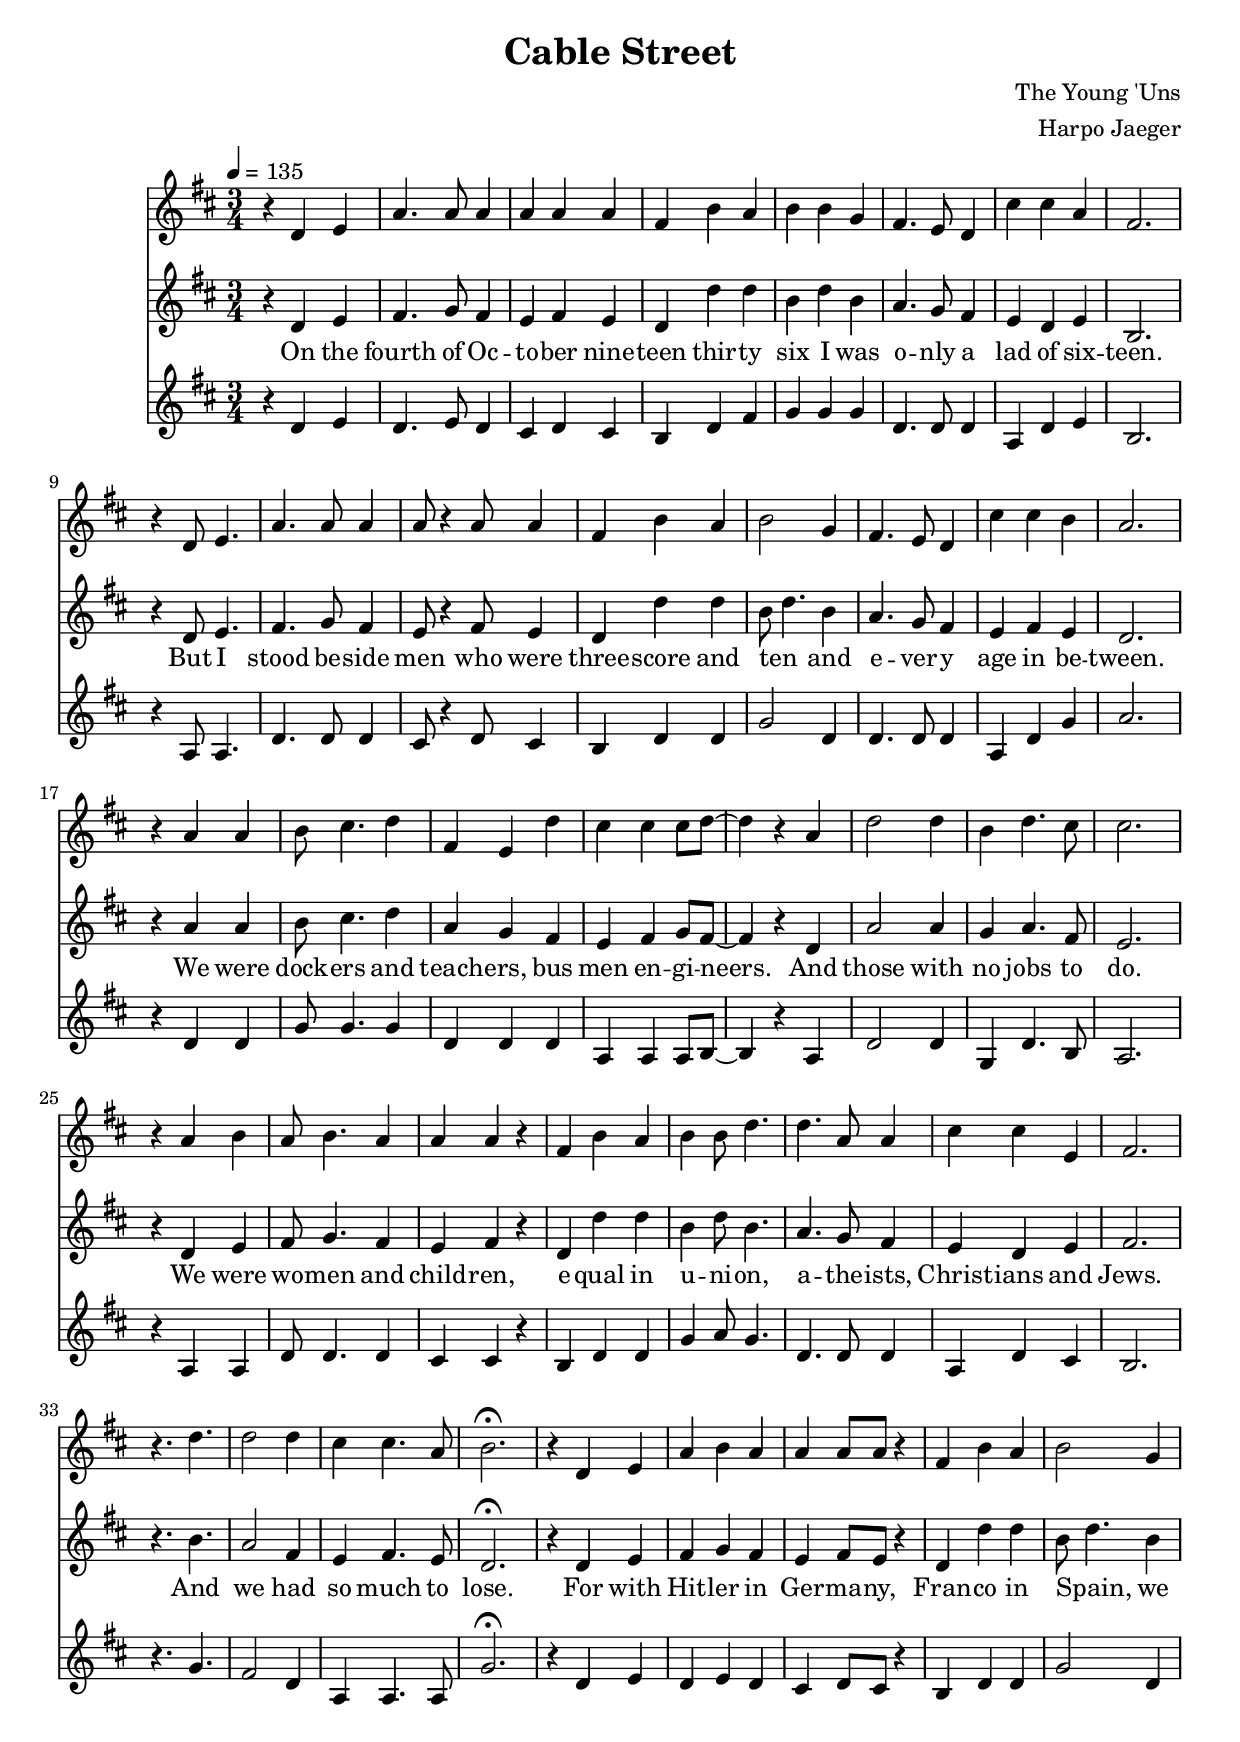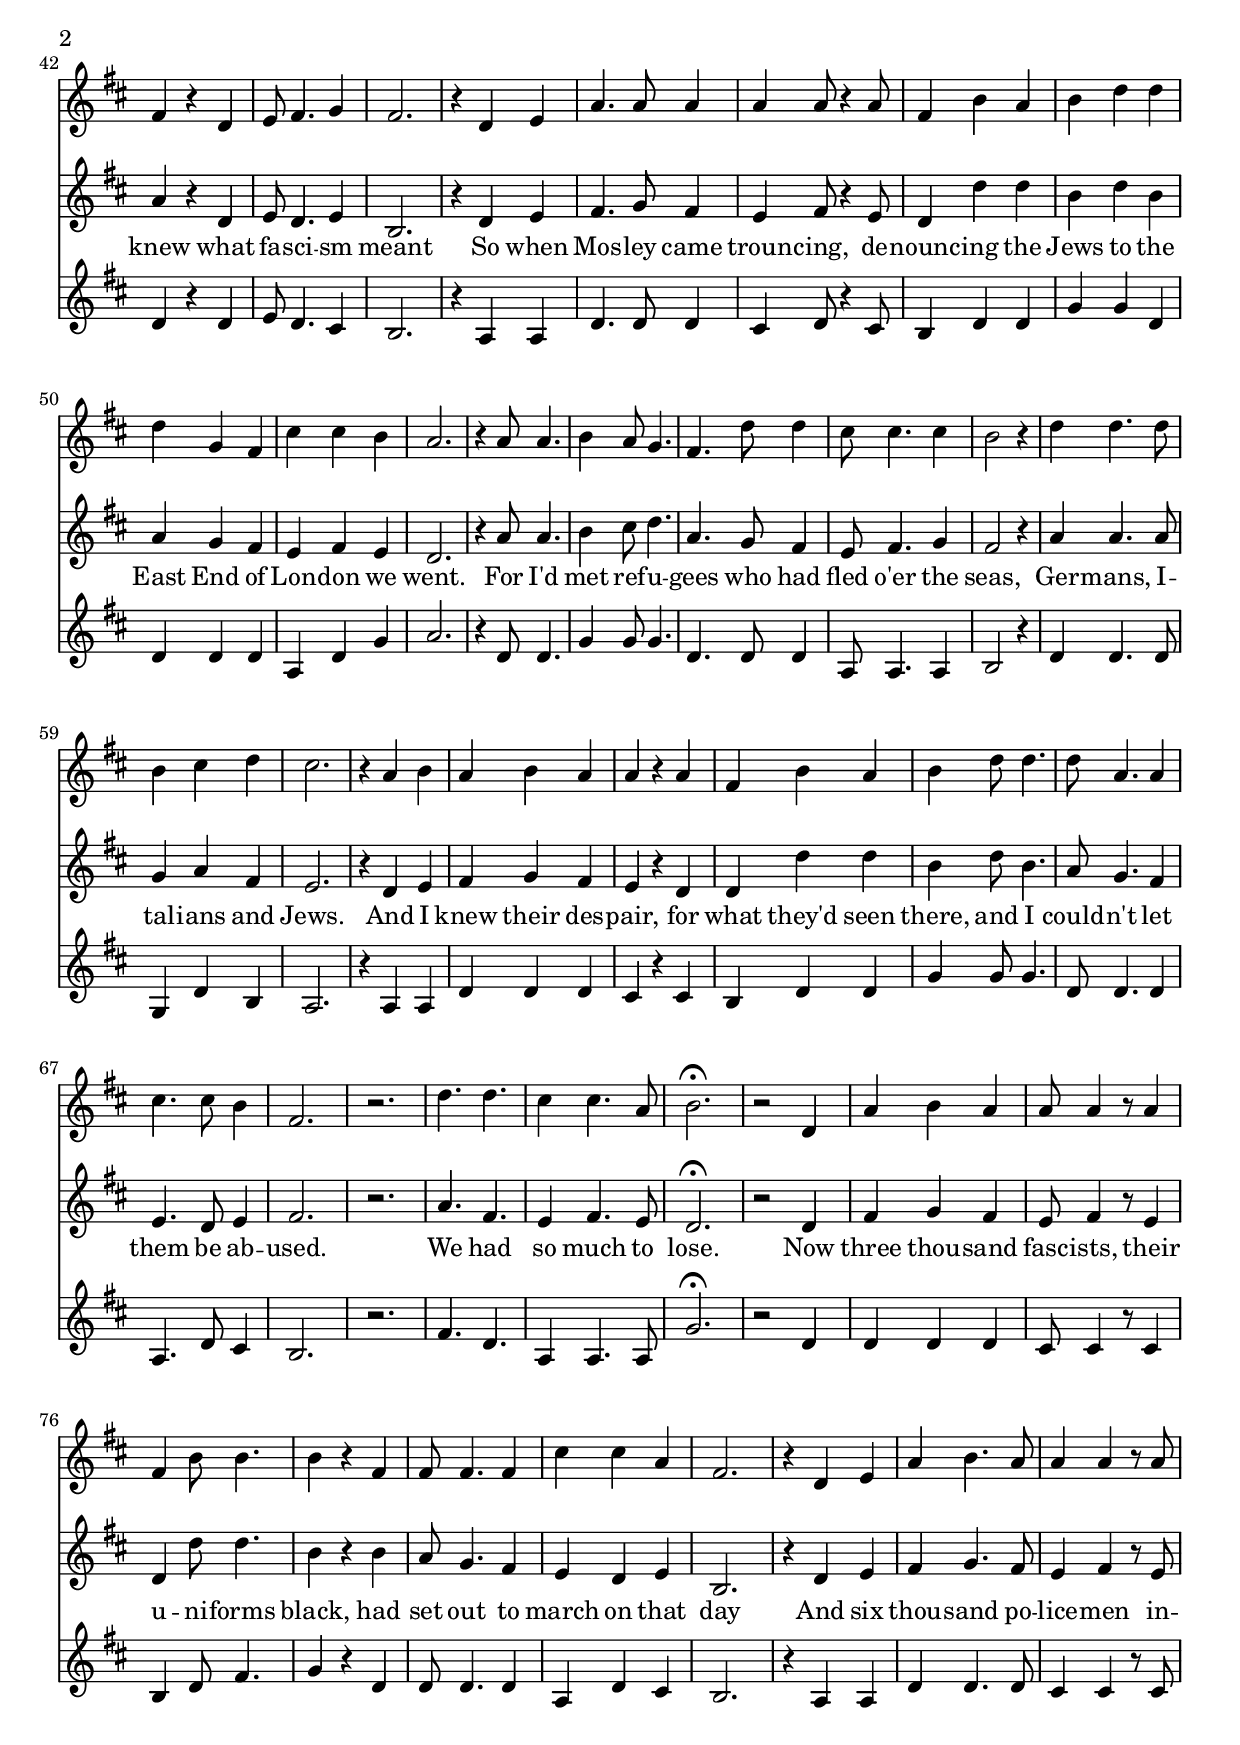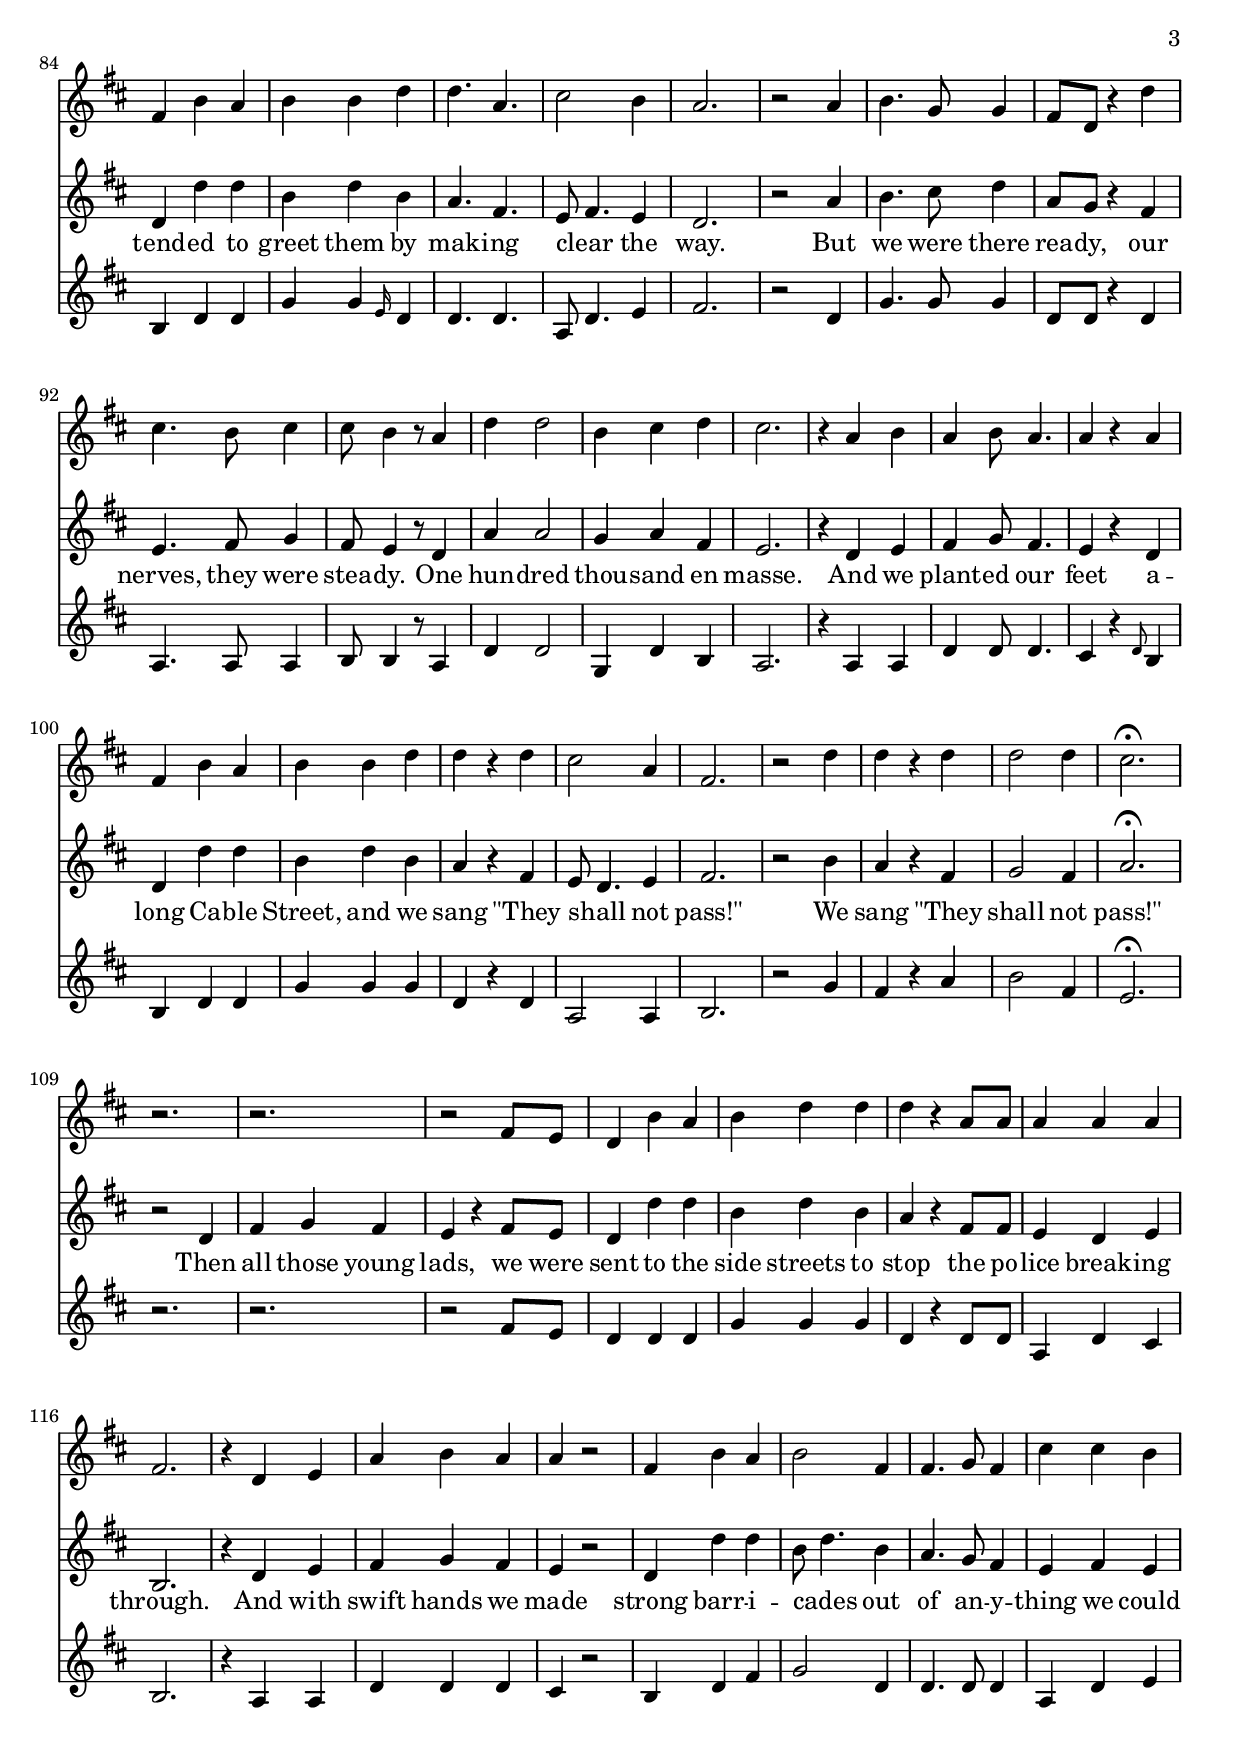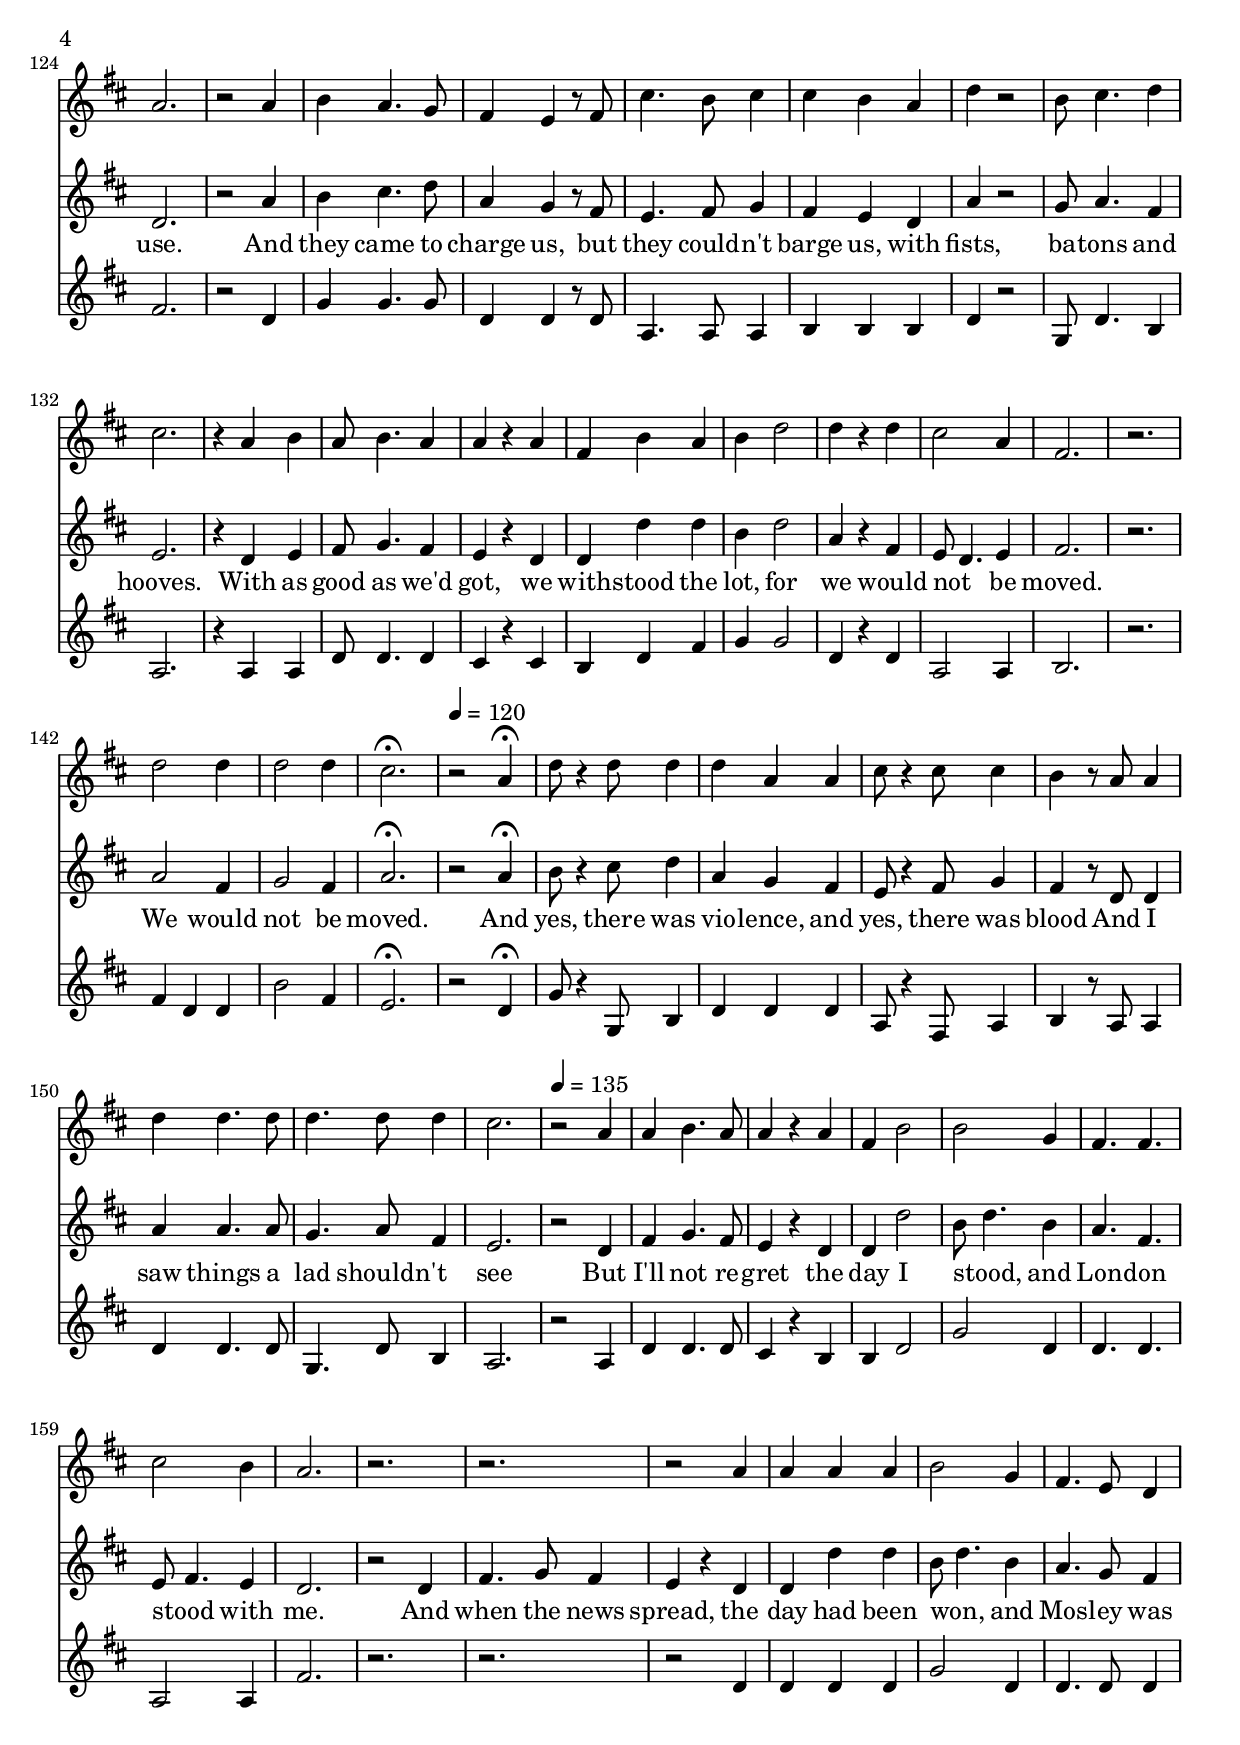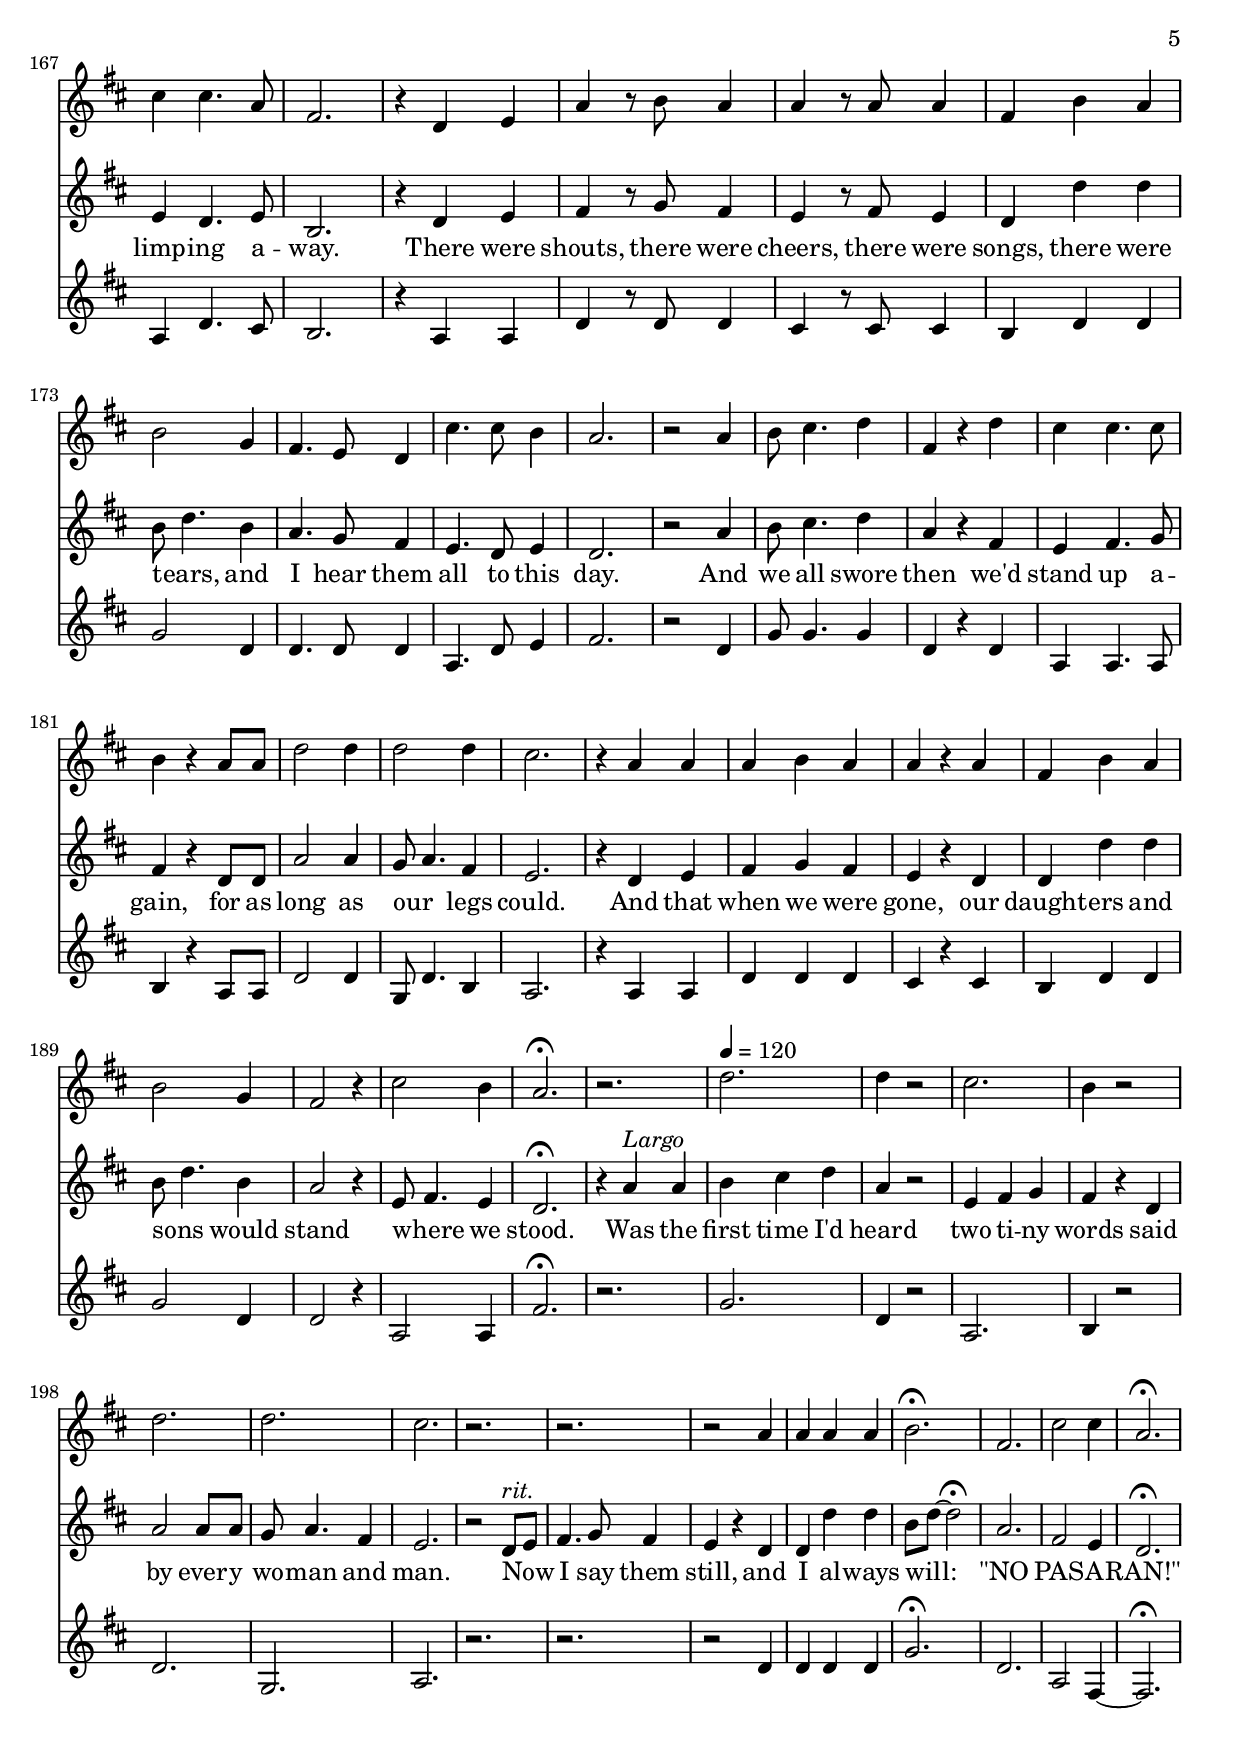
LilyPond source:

\version "2.18.2"
\header {
  title = "Cable Street"
  composer = "The Young 'Uns"
  arranger = "Harpo Jaeger"
}

verseone = \lyricmode {
  On the fourth of Oc -- to -- ber nine -- teen thir -- ty six I was o -- nly a lad of six -- teen. 
  But I stood be -- side men who were three -- score and ten and e -- ver -- y age in be -- tween.
  We were dock -- ers and teach -- ers, bus men en -- gi -- neers. And those with no jobs to do.
  We were wo -- men and child -- ren, e -- qual in u -- ni -- on, a -- the -- ists, Christ -- ians and Jews.
  And we had so much to lose.
}

versetwo = \lyricmode {
  For with Hit -- ler in Ger -- ma -- ny, Fran -- co in Spain, we knew what fa -- sci -- sm meant
  So when Mos -- ley came troun -- cing, de -- nounc -- ing the Jews to the East End of Lon -- don we went.
  For I'd met ref -- u -- gees who had fled o'er the seas, Ger -- mans, I -- tal -- ians and Jews.
  And I knew their des -- pair, for what they'd seen there, and I could -- n't let them be ab -- used.
  We had so much to lose.
}

versethree = \lyricmode {
  Now three thou -- sand fasc -- ists, their u -- ni -- forms black, had set out to march on that day
  And six thou -- sand po -- lice -- men in -- tend -- ed to greet them by mak -- ing clear the way.
  But we were there rea -- dy, our nerves, they were stea -- dy. One hun -- dred thou -- sand en masse.
  And we plant -- ed our feet a -- long Ca -- ble Street, and we sang "\"They" shall not "pass!\""
  We sang "\"They" shall not "pass!\""
}

versefour = \lyricmode {
  Then all those young lads, we were sent to the side streets to stop the po -- lice break -- ing through.
  And with swift hands we made strong barr -- i -- cades out of an -- y -- thing we could use.
  And they came to charge us, but they could -- n't barge us, with fists, ba -- tons and hooves.
  With as good as we'd got, we with -- stood the lot, for we would not be moved.
  We would not be moved.
}

bridge = \lyricmode {
  And yes, there was vio -- lence, and yes, there was blood
  And I saw things a lad shouldn -- 't see
  But I'll not re -- gret the day I stood, and Lon -- don stood with me.
}

versefive = \lyricmode {
  And when the news spread, the day had been won, and Mos -- ley was limp -- ing a -- way.
  There were shouts, there were cheers, there were songs, there were tears, and I hear them all to this day.
  And we all swore then we'd stand up a -- gain, for as long as our legs could.
  And that when we were gone, our daught -- ers and sons would stand where we stood.
}

codalyrics = \lyricmode {
  Was the first time I'd heard two ti -- ny words said by ever -- y wo -- man and man.
  Now I say them still, and I al -- ways will: "\"NO" PAS -- A -- "RAN!\""
}

\score {
<<
\relative c'
\new Voice = alto {
  \key d \major
  r4 d e a4. a8 a4 a a a fis b a b b g fis4. e8 d4 cis' cis a fis2.
  r4 d8 e4. a4. a8 a4 a8 r4 a8 a4 fis b a b2 g4 fis4. e8 d4 cis' cis b a2.
  r4 a a b8 cis4. d4 fis, e d' cis cis cis8 d~d4 r4 a d2 d4 b d4. cis8 cis 2.
  r4 a4 b a8 b4. a4 a a r fis b a b b8 d4. d a8 a4 cis cis e, fis2.
  r4. d'4. d2 d4 cis4 cis4. a8 b2.\fermata

  r4 d, e a4 b a a a8 a r4 fis b a b2 g4 fis r4 d e8 fis4. g4 fis2.
  r4 d e a4. a8 a4 a a8 r4 a8 fis4 b a b d d d g, fis cis' cis b a2.
  r4 a8 a4. b4 a8 g4. fis4. d'8 d4 cis8 cis4. cis4 b2 r4 d d4. d8 b4 cis d cis2.
  r4 a4 b a b a a r a fis b a b d8 d4. d8 a4. a4 cis4. cis8 b4 fis2.
  r2. d'4. d cis4 cis4. a8 b2.\fermata

  r2 d,4 a' b a a8 a4 r8 a4 fis b8 b4. b4 r fis fis8 fis4. fis4 cis' cis a fis2.
  r4 d e a b4. a8 a4 a r8 a fis4 b a b b d d4. a cis2 b4 a2.
  r2 a4 b4. g8 g4 fis8 d r4 d' cis4. b8 cis4 cis8 b4 r8 a4 d d2 b4 cis d cis2.
  r4 a b a b8 a4. a4 r a fis b a b b d d r d cis2 a4 fis2.
  r2 d'4 d r d d2 d4 cis2.\fermata

  r2. r2. r2 fis,8 e d4 b' a b d d d r a8 a a4 a a fis2.
  r4 d e a b a a r2 fis4 b a b2 fis4 fis4. g8 fis4 cis' cis b a2.
  r2 a4 b a4. g8 fis4 e r8 fis cis'4. b8 cis4 cis b a d r2 b8 cis4. d4 cis2.
  r4 a b a8 b4. a4 a r a fis b a b d2 d4 r d cis2 a4 fis2.
  r2. d'2 d4 d2 d4 cis2.\fermata

  r2 a4\fermata d8 r4 d8 d4 d a a cis8 r4 cis8 cis4 b4
  r8 a8 a4 d4 d4. d8 d4. d8 d4 cis2.
  r2 a4 a b4. a8 a4 r4 a fis b2 b2 g4 fis4. fis cis'2 b4 a2.

  r2. r2. r2 a4 a a a b2 g4 fis4. e8 d4 cis' cis4. a8 fis2.
  r4 d e a r8 b8 a4 a r8 a8 a4 fis b a b2 g4 fis4. e8 d4 cis'4. cis8 b4 a2.
  r2 a4 b8 cis4. d4 fis,4 r d' cis cis4. cis8 b4 r a8 a d2 d4 d2 d4 cis2.
  r4 a a a b a a r a fis b a b2 g4 fis2 r4 cis'2 b4 a2.\fermata

  r2. d2. d4 r2 cis2. b4 r2 d2. d2. cis2. r2. r2. r2
  a4 a a a b2.\fermata
  fis2. cis'2 cis4 a2.\fermata
}

\relative c' 
\new Voice = "tenor" {
  \key d \major
  \tempo 4 = 135
  \time 3/4
  \relative c,
  r4 d e fis4. g8 fis4 e fis e d d' d b d b4 a4. g8 fis4 e d e b2.
  r4 d8 e4. fis4. g8 fis4 e8 r4 fis8 e4 d d' d b8~d4. b4 a4. g8 fis4 e fis e d2.
  r4 a'4 a b8 cis4. d4 a g fis e fis g8 fis8~fis4 r d a'2 a4 g a4. fis8 e2. 
  r4 d e fis8 g4. fis4 e fis r d d' d b4 d8 b4. a4. g8 fis4 e d e fis2.
  r4. b4. a2 fis4 e fis4. e8 d2.\fermata

  r4 d e fis g fis e fis8 e r4 d d' d b8~d4. b4 a r d, e8 d4. e4 b2.
  r4 d e fis4. g8 fis4 e fis8 r4 e8 d4 d' d b d b4 a g fis e fis e d2.
  r4 a'8 a4. b4 cis8 d4. a4. g8 fis4 e8 fis4. g4 fis2 r4 a4 a4. a8 g4 a fis e2. 
  r4 d e fis g fis e r d d d' d b d8 b4. a8 g4. fis4 e4. d8 e4 fis2.
  r2. a4. fis e4 fis4. e8 d2.\fermata

  r2 d4 fis g fis e8 fis4 r8 e4 d d'8 d4. b4 r b a8 g4. fis4 e d e b2.
  r4 d4 e fis g4. fis8 e4 fis r8 e d4 d' d b d b a4. fis e8~fis4. e4 d2.
  r2 a'4 b4. cis8 d4 a8 g r4 fis e4. fis8 g4 fis8 e4 r8 d4 a'4 a2 g4 a fis e2.
  r4 d e fis g8 fis4. e4 r d d d' d b d b a r fis e8~ d4. e4 fis2.
  r2 b4 a r fis g2 fis4 a2.\fermata

  r2 d,4 fis g fis e r fis8 e d4 d' d b d b a r fis8 fis e4 d e b2.
  r4 d e fis g fis e r2 d4 d' d b8~d4. b4 a4. g8 fis4 e fis e d2.
  r2 a'4 b cis4. d8 a4 g r8 fis e4. fis8 g4 fis e d a' r2 g8 a4. fis4 e2.
  r4 d e fis8 g4. fis4 e r d d d' d b d2 a4 r fis e8~d4. e4 fis2.
  r2. a2 fis4 g2 fis4 a2.\fermata

  % Temporary tempos until proper phrasing marks are inserted.
  \tempo 4 = 120
  r2 a4\fermata b8 r4 cis8 d4 a g fis e8 r4  fis8 g4 fis4 r8
  d8 d4 a'4 a4. a8 g4. a8 fis4 e2.
  \tempo 4 = 135
  r2 d4 fis g4. fis8 e4 r d d d'2 b8~d4. b4 a4. fis e8~fis4. e4 d2.

  r2 d4 fis4. g8 fis4 e r d d d' d b8~d4. b4 a4. g8 fis4 e d4. e8 b2.
  r4 d e fis r8 g fis4 e r8 fis e4 d d' d b8~d4. b4 a4. g8 fis4 e4. d8 e4 d2.
  r2 a'4 b8 cis4. d4 a r fis e fis4. g8 fis4 r d8 d a'2 a4 g8~a4. fis4 e2.
  r4 d e fis g fis e r d d d' d b8~d4. b4 a2 r4 e8~fis4. e4 d2.\fermata

  r4 a'^\markup {\italic Largo} a
  \tempo 4 = 120
  b cis d a r2 e4 fis g fis r4 d4 a'2 a8 a g8 a4. fis4 e2.
  r2 d8^\markup {\italic rit.}~e fis4. g8 fis4 e r d4 d d' d b8~d8~d2\fermata
  a2. fis2 e4 d2.\fermata

}

\new Lyrics \lyricsto "tenor" {
\verseone
\versetwo
\versethree
\versefour
\bridge
\versefive
\codalyrics
}

\relative c'
\new Voice = bass {
  \key d \major
  r4 d e d4. e8 d4 cis d cis b d fis g g g d4. d8 d4 a4 d e b2.
  r4 a8 a4. d4. d8 d4 cis8 r4 d8 cis4 b d d g2 d4 d4. d8 d4 a d g a2.
  r4 d, d g8 g4. g4 d d d a a a8 b8~b4 r4 a d2 d4 g, d'4. b8 a2.
  r4 a a d8 d4. d4 cis cis r4 b d d g a8 g4. d4. d8 d4 a d cis b2.
  r4. g'4. fis2 d4 a a4. a8 g'2.\fermata

  r4 d e d e d cis d8 cis r4 b d d g2 d4 d r d e8 d4. cis4 b2.
  r4 a a d4. d8 d4 cis d8 r4 cis8 b4 d d g g d d d d a d g a2.
  r4 d,8 d4. g4 g8 g4. d d8 d4 a8 a4. a4 b2 r4 d4 d4. d8 g,4 d' b a2.
  r4 a a d d d cis r cis b d d g g8 g4. d8 d4. d4 a4. d8 cis4 b2.
  r2. fis'4. d a4 a4. a8 g'2.\fermata

  r2 d4 d d d cis8 cis4 r8 cis4 b4 d8 fis4. g4 r d d8 d4. d4 a d cis b2.
  r4 a a d d4. d8 cis4 cis r8 cis b4 d d g g \grace e16 d4 d4. d a8~d4. e4 fis2.
  r2 d4 g4. g8 g4 d8 d r4 d a4. a8 a4 b8 b4 r8 a4 d d2 g,4 d' b a2.
  r4 a a d d8 d4. cis4 r \grace d8 b4 b d d g g g d r d a2 a4 b2.
  r2 g'4 fis r a b2 fis4 e2.\fermata

  r2. r2. r2 fis8 e d4 d d g g g d r d8 d a4 d cis b2.
  r4 a a d d d cis r2 b4 d fis g2 d4 d4. d8 d4 a4 d e fis2.
  r2 d4 g g4. g8 d4 d r8 d a4. a8 a4 b b b d r2 g,8 d'4. b4 a2.
  r4 a4 a d8 d4. d4 cis r cis b d fis g g2 d4 r d a2 a4 b2.
  r2. fis'4 d d b'2 fis4 e2.\fermata

  r2 d4\fermata g8 r4 g,8 b4 d d d a8 r4 fis8 a4 b4
  r8 a8 a4 d4 d4. d8 g,4. d'8 b4 a2.
  r2 a4 d4 d4. d8 cis4 r4 b4 b4 d2 g2 d4 d4. d4. a2 a4 fis'2.

  r2. r2. r2 d4 d d d g2 d4 d4. d8 d4 a4 d4. cis8 b2.
  r4 a a d r8 d8 d4 cis4 r8 cis8 cis4 b4 d d g2 d4 d4. d8 d4 a4. d8 e4 fis2.
  r2 d4 g8 g4. g4 d4 r d a4 a4. a8 b4 r4 a8 a8 d2 d4 g,8 d'4. b4 a2.
  r4 a a d d d cis r cis b d d g2 d4 d2 r4 a2 a4 fis'2.\fermata

  r2. g2. d4 r2 a2. b4 r2 d2. g,2. a2. r2.
  r2. r2 d4 d d d g2.\fermata
  d2. a2 fis4~fis2.\fermata
}
>>
\layout { }
\midi { }
}

